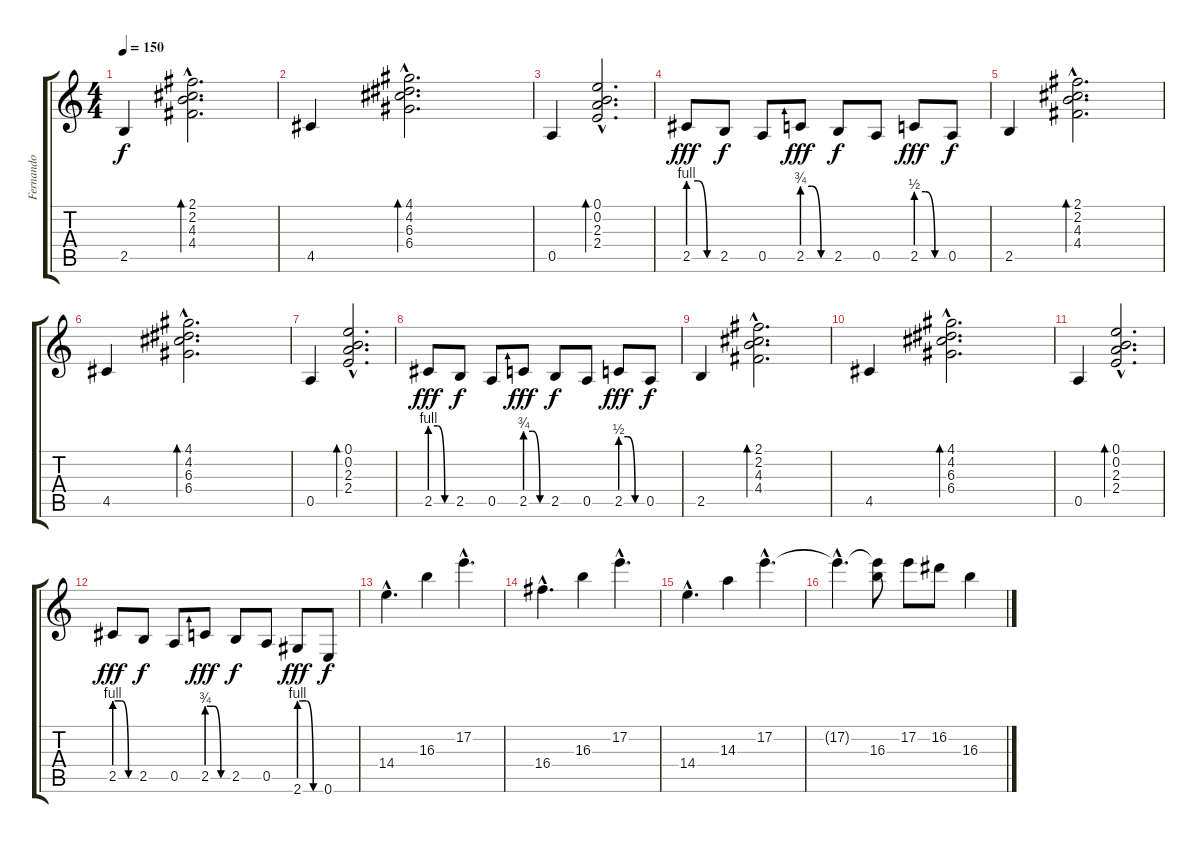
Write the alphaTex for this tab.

\track ("Fernando" "Fernando") {instrument overdrivenguitar}
\staff {score tabs}
\tuning (E4 B3 G3 D3 A2 E2) {hide}
\ts (4 4)
\tempo 150
\clef g2
\ks c
2.5.4{dy f} (2.1{hac} 2.2{hac} 4.3{hac} 4.4{hac}).2{d bd 60} |
4.5.4 (4.1{hac} 4.2{hac} 6.3{hac} 6.4{hac}).2{d bd 60} |
0.5.4 (0.1{hac} 0.2{hac} 2.3{hac} 2.4{hac}).2{d bd 60} |
2.5{be (custom 0 4 20 4 40 0 60 0)}.8{dy fff} 2.5.8{dy f} 0.5.8 2.5{be (custom 0 3 20 3 40 0 60 0)}.8{dy fff} 2.5.8{dy f} 0.5.8 2.5{be (custom 0 2 20 2 40 0 60 0)}.8{dy fff} 0.5.8{dy f} |
2.5.4 (2.1{hac} 2.2{hac} 4.3{hac} 4.4{hac}).2{d bd 60} |
4.5.4 (4.1{hac} 4.2{hac} 6.3{hac} 6.4{hac}).2{d bd 60} |
0.5.4 (0.1{hac} 0.2{hac} 2.3{hac} 2.4{hac}).2{d bd 60} |
2.5{be (custom 0 4 20 4 40 0 60 0)}.8{dy fff} 2.5.8{dy f} 0.5.8 2.5{be (custom 0 3 20 3 40 0 60 0)}.8{dy fff} 2.5.8{dy f} 0.5.8 2.5{be (custom 0 2 20 2 40 0 60 0)}.8{dy fff} 0.5.8{dy f} |
2.5.4 (2.1{hac} 2.2{hac} 4.3{hac} 4.4{hac}).2{d bd 60} |
4.5.4 (4.1{hac} 4.2{hac} 6.3{hac} 6.4{hac}).2{d bd 60} |
0.5.4 (0.1{hac} 0.2{hac} 2.3{hac} 2.4{hac}).2{d bd 60} |
2.5{be (custom 0 4 20 4 40 0 60 0)}.8{dy fff} 2.5.8{dy f} 0.5.8 2.5{be (custom 0 3 20 3 40 0 60 0)}.8{dy fff} 2.5.8{dy f} 0.5.8 2.6{be (custom 0 4 20 4 40 0 60 0)}.8{dy fff} 0.6.8{dy f} |
14.4{hac}.4{d} 16.3.4 17.2{hac}.4{d} |
16.4{hac}.4{d} 16.3.4 17.2{hac}.4{d} |
14.4{hac}.4{d} 14.3.4 17.2{hac}.4{d} |
17.2{hac t}.4{d} (17.2{t} 16.3).8 17.2.8 16.2.8 16.3.4
